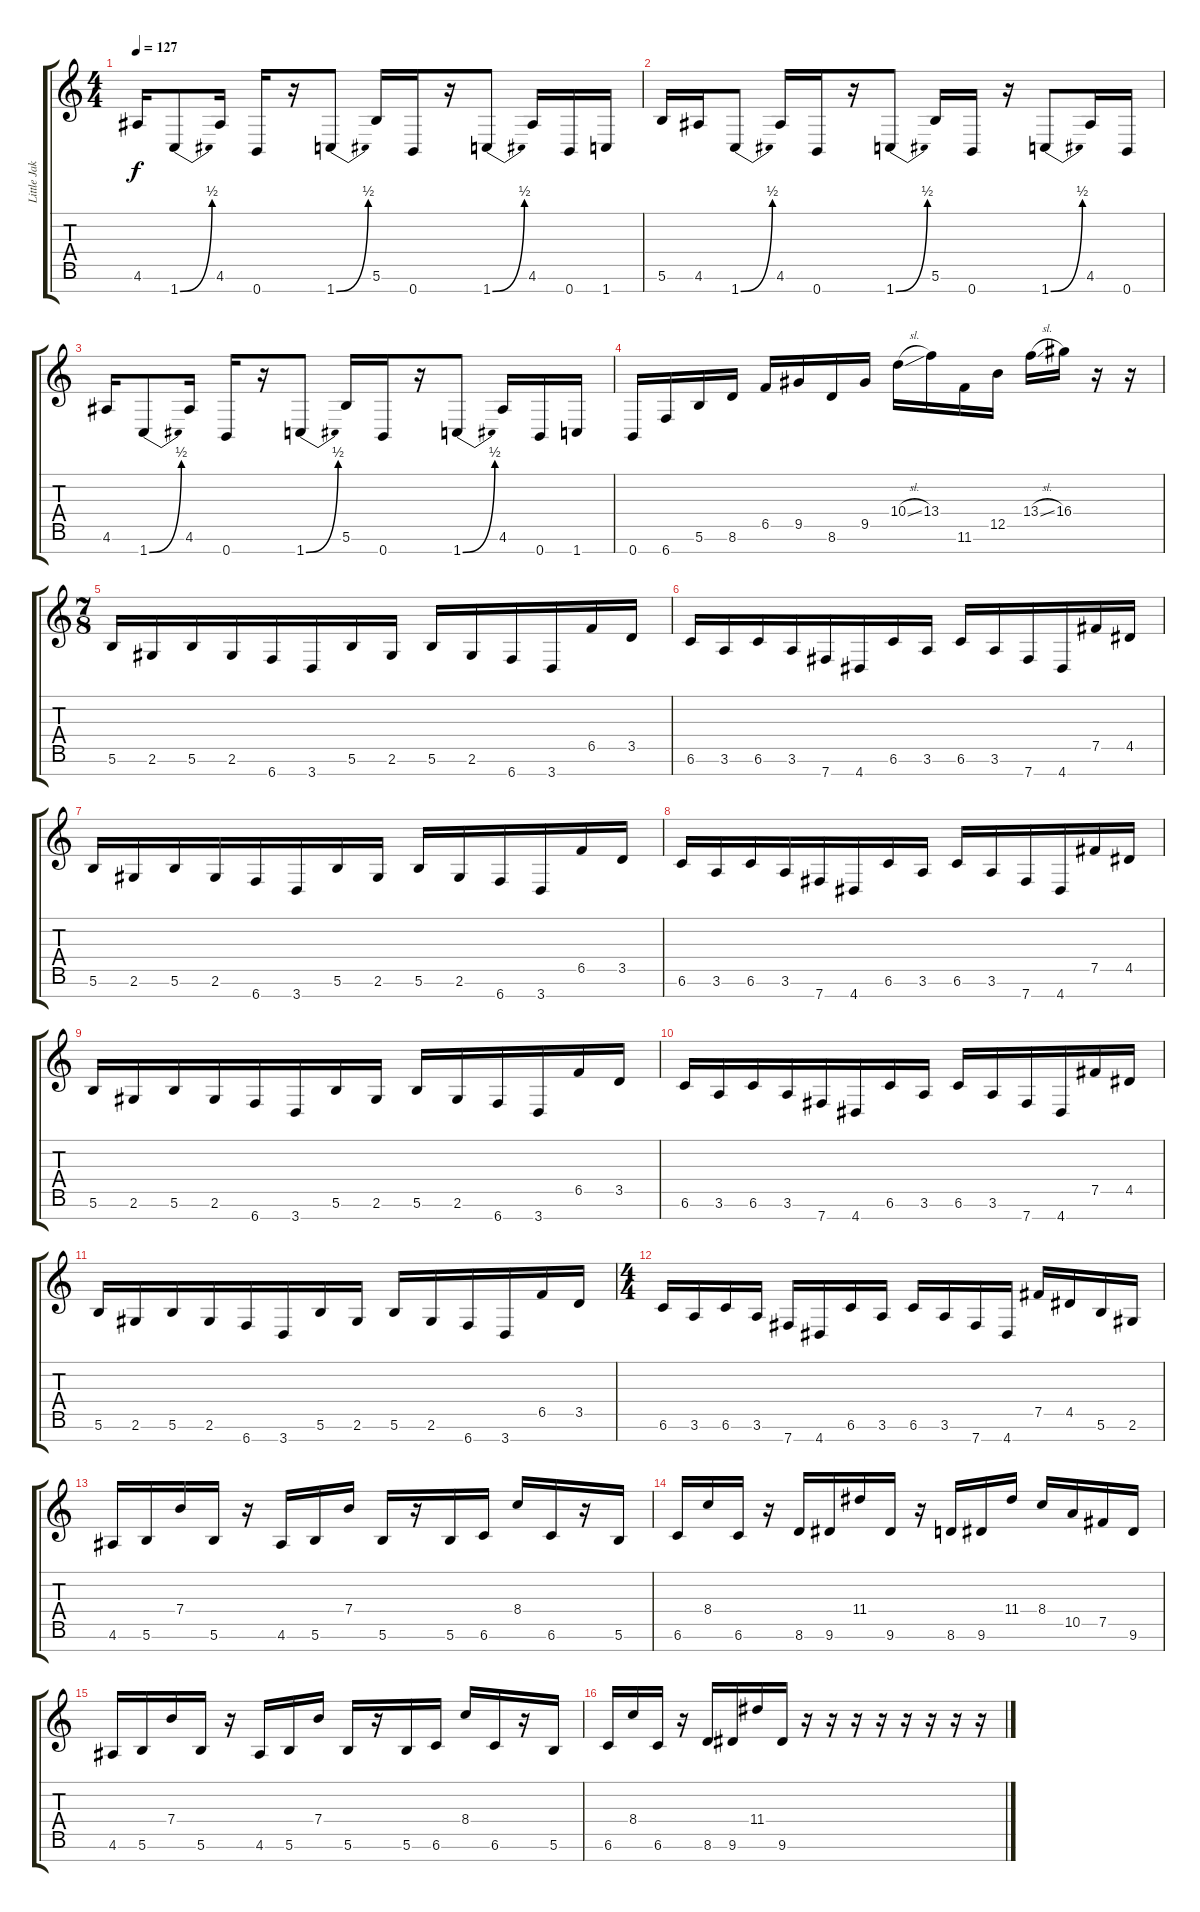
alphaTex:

\track ("Little Jake" "Little Jak") {instrument distortionguitar}
\staff {score tabs}
\tuning (Gb4 Db4 A3 E3 B2 Gb2 B1) {hide}
\ts (4 4)
\tempo 127
\clef g2
\ks c
4.6.16{dy f} 1.7{be (bend 0 0 60 2)}.8 4.6.16 0.7.16 r.16 1.7{be (bend 0 0 60 2)}.8 5.6.16 0.7.16 r.16 1.7{be (bend 0 0 60 2)}.8 4.6.16 0.7.16 1.7.16 |
5.6.16 4.6.16 1.7{be (bend 0 0 60 2)}.8 4.6.16 0.7.16 r.16 1.7{be (bend 0 0 60 2)}.8 5.6.16 0.7.16 r.16 1.7{be (bend 0 0 60 2)}.8 4.6.16 0.7.16 |
4.6.16 1.7{be (bend 0 0 60 2)}.8 4.6.16 0.7.16 r.16 1.7{be (bend 0 0 60 2)}.8 5.6.16 0.7.16 r.16 1.7{be (bend 0 0 60 2)}.8 4.6.16 0.7.16 1.7.16 |
0.7.16 6.7.16 5.6.16 8.6.16 6.5.16 9.5.16 8.6.16 9.5.16 10.4{sl}.16 13.4.16 11.6.16 12.5.16 13.4{sl}.16 16.4.16 r.16 r.16 |
\ts (7 8)
5.6.16 2.6.16 5.6.16 2.6.16 6.7.16 3.7.16 5.6.16 2.6.16 5.6.16 2.6.16 6.7.16 3.7.16 6.5.16 3.5.16 |
6.6.16 3.6.16 6.6.16 3.6.16 7.7.16 4.7.16 6.6.16 3.6.16 6.6.16 3.6.16 7.7.16 4.7.16 7.5.16 4.5.16 |
5.6.16 2.6.16 5.6.16 2.6.16 6.7.16 3.7.16 5.6.16 2.6.16 5.6.16 2.6.16 6.7.16 3.7.16 6.5.16 3.5.16 |
6.6.16 3.6.16 6.6.16 3.6.16 7.7.16 4.7.16 6.6.16 3.6.16 6.6.16 3.6.16 7.7.16 4.7.16 7.5.16 4.5.16 |
5.6.16 2.6.16 5.6.16 2.6.16 6.7.16 3.7.16 5.6.16 2.6.16 5.6.16 2.6.16 6.7.16 3.7.16 6.5.16 3.5.16 |
6.6.16 3.6.16 6.6.16 3.6.16 7.7.16 4.7.16 6.6.16 3.6.16 6.6.16 3.6.16 7.7.16 4.7.16 7.5.16 4.5.16 |
5.6.16 2.6.16 5.6.16 2.6.16 6.7.16 3.7.16 5.6.16 2.6.16 5.6.16 2.6.16 6.7.16 3.7.16 6.5.16 3.5.16 |
\ts (4 4)
6.6.16 3.6.16 6.6.16 3.6.16 7.7.16 4.7.16 6.6.16 3.6.16 6.6.16 3.6.16 7.7.16 4.7.16 7.5.16 4.5.16 5.6.16 2.6.16 |
4.6.16 5.6.16 7.4.16 5.6.16 r.16 4.6.16 5.6.16 7.4.16 5.6.16 r.16 5.6.16 6.6.16 8.4.16 6.6.16 r.16 5.6.16 |
6.6.16 8.4.16 6.6.16 r.16 8.6.16 9.6.16 11.4.16 9.6.16 r.16 8.6.16 9.6.16 11.4.16 8.4.16 10.5.16 7.5.16 9.6.16 |
4.6.16 5.6.16 7.4.16 5.6.16 r.16 4.6.16 5.6.16 7.4.16 5.6.16 r.16 5.6.16 6.6.16 8.4.16 6.6.16 r.16 5.6.16 |
6.6.16 8.4.16 6.6.16 r.16 8.6.16 9.6.16 11.4.16 9.6.16 r.16 r.16 r.16 r.16 r.16 r.16 r.16 r.16
